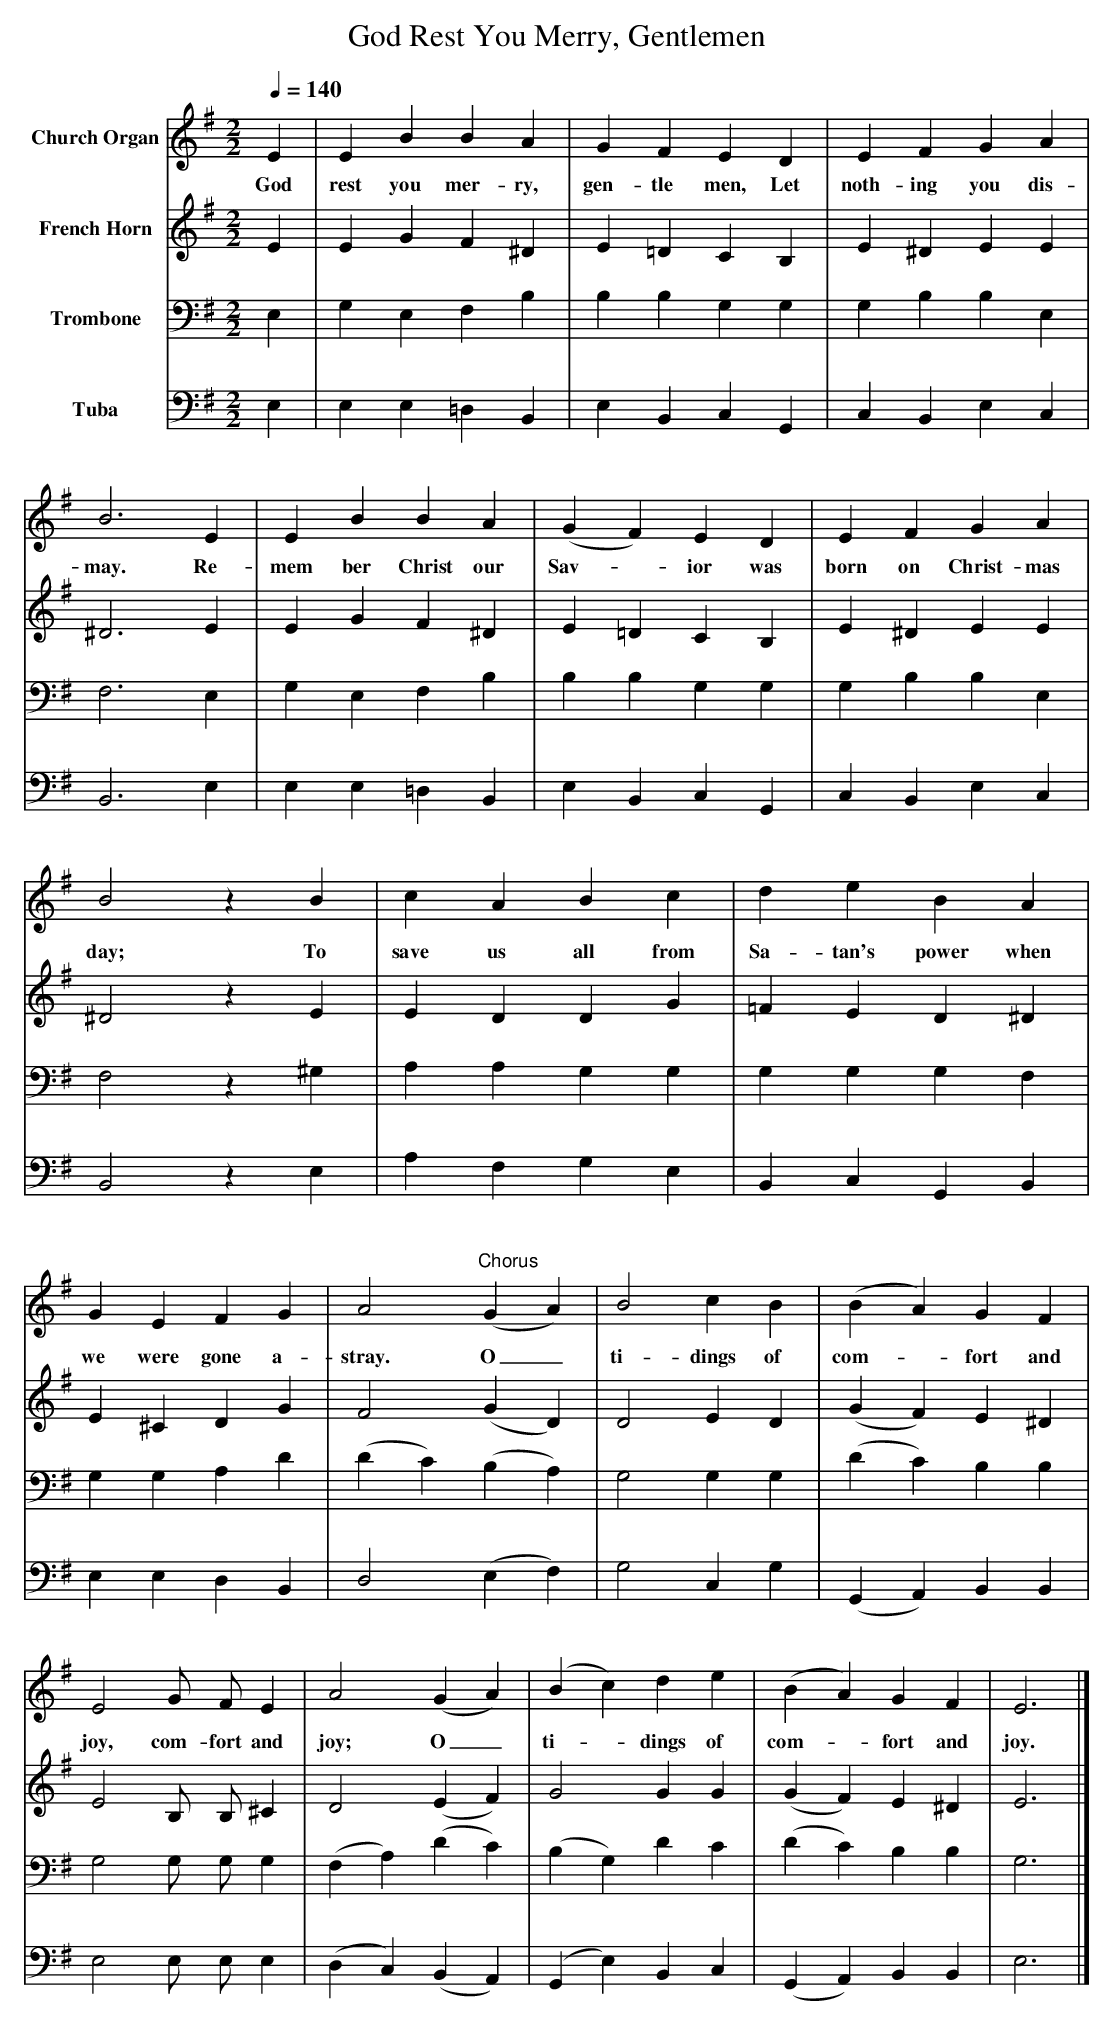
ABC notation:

X:1
T: God Rest You Merry, Gentlemen
L: 1/4
M: 2/2
Q: 1/4=140
V: P1 name="Church Organ"
V: P2 name="French Horn"
V: P3 name="Trombone"
V: P4 name="Tuba"
K: G
[V: P1]  E | E B B A | G F E D | E F G A | B3 E | E B B A | (G F) E D | E F G A | B2z B | c A B c | d e B A | G E F G | A2"^Chorus" (G A) | B2 c B | (B A) G F | E2 G/ F/ E | A2 (G A) | (B c) d e | (B A) G F | E3|]
w: God rest you mer- ry, gen- tle men, Let noth- ing you dis- may. Re- mem ber Christ our Sav-_ ior was born on Christ- mas day; To save us all from Sa- tan's power when we were gone a- stray. O_ ti- dings of com-_ fort and joy, com- fort and joy; O_ ti-_ dings of com-_ fort and joy.
[V: P2]  E | E G F ^D | E =D C B, | E ^D E E | ^D3 E | E G F ^D | E =D C B, | E ^D E E | ^D2z E | E D D G | =F E D ^D | E ^C D G | F2 (G D) | D2 E D | (G F) E ^D | E2 B,/ B,/ ^C | D2 (E F) | G2 G G | (G F) E ^D | E3|]
[V: P3]  E, | G, E, F, B, | B, B, G, G, | G, B, B, E, | F,3 E, | G, E, F, B, | B, B, G, G, | G, B, B, E, | F,2z ^G, | A, A, G, G, | G, G, G, F, | G, G, A, D | (D C) (B, A,) | G,2 G, G, | (D C) B, B, | G,2 G,/ G,/ G, | (F, A,) (D C) | (B, G,) D C | (D C) B, B, | G,3|]
[V: P4]  E, | E, E, =D, B,, | E, B,, C, G,, | C, B,, E, C, | B,,3 E, | E, E, =D, B,, | E, B,, C, G,, | C, B,, E, C, | B,,2z E, | A, F, G, E, | B,, C, G,, B,, | E, E, D, B,, | D,2 (E, F,) | G,2 C, G, | (G,, A,,) B,, B,, | E,2 E,/ E,/ E, | (D, C,) (B,, A,,) | (G,, E,) B,, C, | (G,, A,,) B,, B,, | E,3|]
